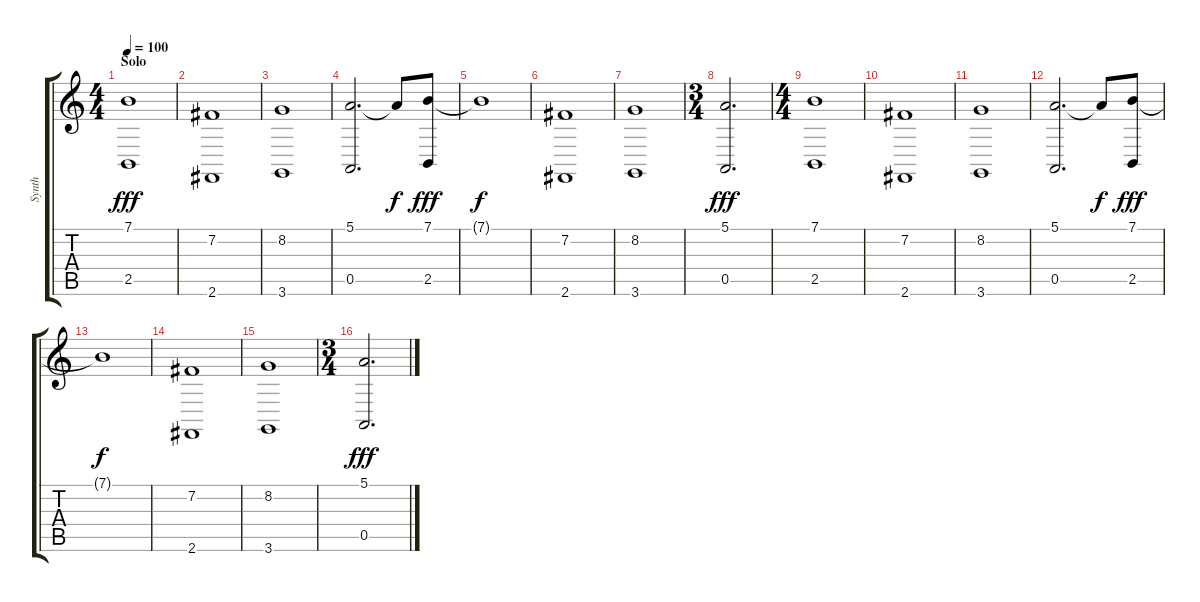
\track ("Synth" "Synth") {instrument lead2sawtooth}
\staff {score tabs}
\tuning (E4 B3 G3 D3 A2 E2) {hide}
\ts (4 4)
\section ("" "Solo")
\tempo 100
\clef g2
\ks c
(7.1 2.5).1{dy fff instrument lead2sawtooth} |
(7.2 2.6).1 |
(8.2 3.6).1 |
(5.1 0.5).2{d} 5.1{t}.8{dy f} (7.1 2.5).8{dy fff} |
7.1{t}.1{dy f} |
(7.2 2.6).1 |
(8.2 3.6).1 |
\ts (3 4)
(5.1 0.5).2{d dy fff} |
\ts (4 4)
(7.1 2.5).1 |
(7.2 2.6).1 |
(8.2 3.6).1 |
(5.1 0.5).2{d} 5.1{t}.8{dy f} (7.1 2.5).8{dy fff} |
7.1{t}.1{dy f} |
(7.2 2.6).1 |
(8.2 3.6).1 |
\ts (3 4)
(5.1 0.5).2{d dy fff}
